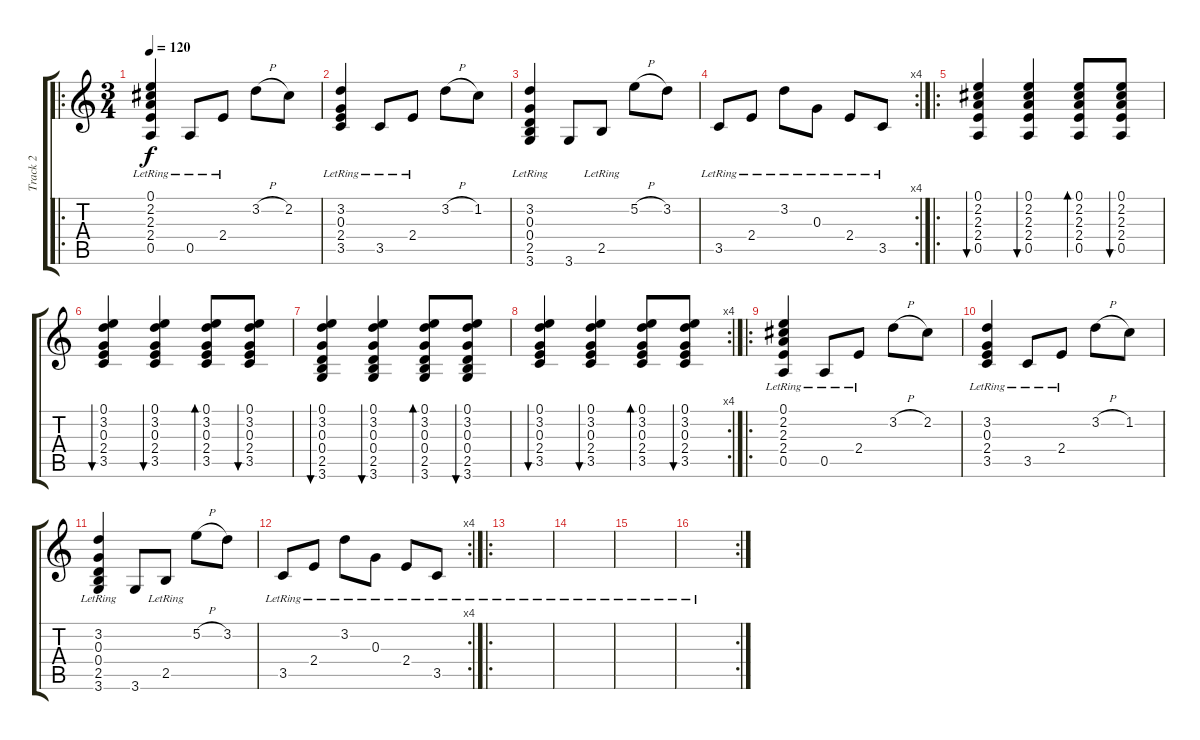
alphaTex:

\track ("Track 2" "Track 2") {instrument acousticguitarsteel}
\staff {score tabs}
\tuning (E4 B3 G3 D3 A2 E2) {hide}
\ro
\ts (3 4)
\tempo 120
\clef g2
\ks c
(0.1{lr} 2.2 2.3{lr} 2.4 0.5).4{dy f} 0.5{lr}.8 2.4{lr}.8 3.2{h}.8 2.2.8 |
(3.2 0.3{lr} 2.4 3.5).4 3.5{lr}.8 2.4{lr}.8 3.2{h}.8 1.2.8 |
(3.2{lr} 0.3{lr} 0.4{lr} 2.5 3.6).4 3.6.8 2.5{lr}.8 5.2{h}.8 3.2.8 |
\rc 4
3.5{lr}.8 2.4{lr}.8 3.2{lr}.8 0.3{lr}.8 2.4{lr}.8 3.5{lr}.8 |
\ro
(0.1 2.2 2.3 2.4 0.5).4{bu 60} (0.1 2.2 2.3 2.4 0.5).4{bu 60} (0.1 2.2 2.3 2.4 0.5).8{bd 60} (0.1 2.2 2.3 2.4 0.5).8{bu 60} |
(0.1 3.2 0.3 2.4 3.5).4{bu 60} (0.1 3.2 0.3 2.4 3.5).4{bu 60} (0.1 3.2 0.3 2.4 3.5).8{bd 60} (0.1 3.2 0.3 2.4 3.5).8{bu 60} |
(0.1 3.2 0.3 0.4 2.5 3.6).4{bu 60} (0.1 3.2 0.3 0.4 2.5 3.6).4{bu 60} (0.1 3.2 0.3 0.4 2.5 3.6).8{bd 60} (0.1 3.2 0.3 0.4 2.5 3.6).8{bu 60} |
\rc 4
(0.1 3.2 0.3 2.4 3.5).4{bu 60} (0.1 3.2 0.3 2.4 3.5).4{bu 60} (0.1 3.2 0.3 2.4 3.5).8{bd 60} (0.1 3.2 0.3 2.4 3.5).8{bu 60} |
\ro
(0.1{lr} 2.2 2.3{lr} 2.4 0.5).4 0.5{lr}.8 2.4{lr}.8 3.2{h}.8 2.2.8 |
(3.2 0.3{lr} 2.4 3.5).4 3.5{lr}.8 2.4{lr}.8 3.2{h}.8 1.2.8 |
(3.2{lr} 0.3{lr} 0.4{lr} 2.5 3.6).4 3.6.8 2.5{lr}.8 5.2{h}.8 3.2.8 |
\rc 4
3.5{lr}.8 2.4{lr}.8 3.2{lr}.8 0.3{lr}.8 2.4{lr}.8 3.5{lr}.8 |
\ro
|
|
|
\rc 2
